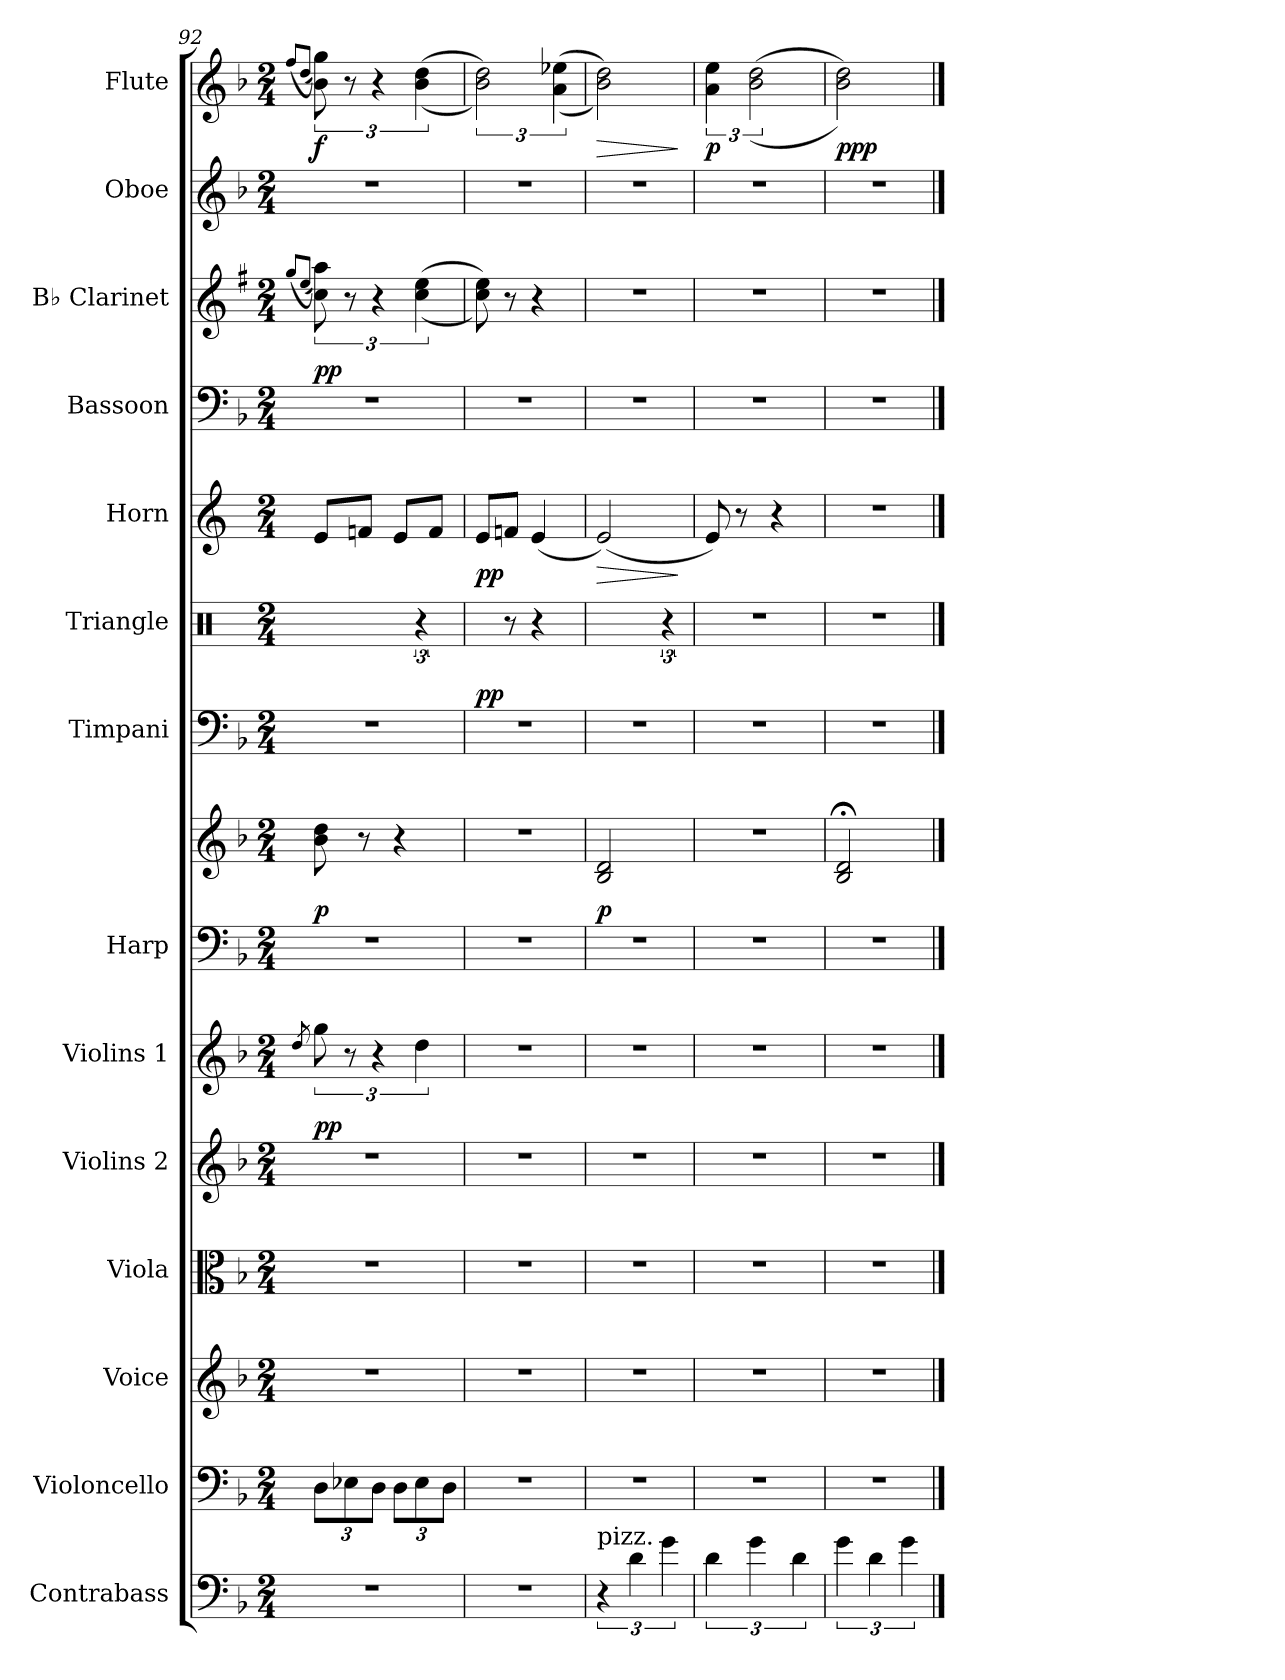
**kern	**kern	**kern	**kern	**kern	**dynam	**kern	**kern	**kern	**dynam	**kern	**dynam	**kern	**kern	**dynam	**kern	**dynam	**kern	**kern	**kern	**dynam
*part14	*part13	*part12	*part11	*part10	*part10	*part9	*part8	*part8	*part8	*part7	*part7	*part6	*part5	*part5	*part4	*part4	*part3	*part2	*part1	*part1
*staff15	*staff14	*staff13	*staff12	*staff11	*staff11	*staff10	*staff9	*staff8	*staff8/9	*staff7	*staff7	*staff6	*staff5	*staff5	*staff4	*staff4	*staff3	*staff2	*staff1	*staff1
*I"Contrabass	*I"Violoncello	*I"Voice	*I"Viola	*I"Violins 2	*	*I"Violins 1	*I"Harp	*	*	*I"Timpani	*	*I"Triangle	*I"Horn	*	*I"Bassoon	*	*I"B♭ Clarinet	*I"Oboe	*I"Flute	*
*I'Cb.	*I'Vlc.	*I'Vo.	*I'Vla.	*I'Vlns. 2	*	*I'Vlns. 1	*I'Hrp.	*	*	*I'Timp.	*	*I'Trgl.	*I'Hn.	*	*I'Bsn.	*	*I'B♭ Cl.	*I'Ob.	*I'Fl.	*
*clefF4	*clefF4	*clefG2	*clefC3	*clefG2	*	*clefG2	*clefF4	*clefG2	*	*clefF4	*	*clefX	*clefG2	*	*clefF4	*	*clefG2	*clefG2	*clefG2	*
*ITrd7c12	*	*	*	*	*	*	*	*	*	*	*	*	*ITrd4c7	*	*	*	*ITrd1c2	*	*	*
*k[b-]	*k[b-]	*k[b-]	*k[b-]	*k[b-]	*	*k[b-]	*k[b-]	*k[b-]	*	*k[b-]	*	*k[]	*k[b-]	*	*k[b-]	*	*k[b-]	*k[b-]	*k[b-]	*
*F:	*F:	*F:	*F:	*F:	*	*F:	*F:	*F:	*	*F:	*	*C:	*F:	*	*F:	*	*F:	*F:	*F:	*
*M2/4	*M2/4	*M2/4	*M2/4	*M2/4	*	*M2/4	*M2/4	*M2/4	*	*M2/4	*	*M2/4	*M2/4	*	*M2/4	*	*M2/4	*M2/4	*M2/4	*
=92	=92	=92	=92	=92	=92	=92	=92	=92	=92	=92	=92	=92	=92	=92	=92	=92	=92	=92	=92	=92
.	.	.	.	.	.	.	.	.	.	.	.	.	.	.	.	.	(8qff/L	.	(8qff/L	.
.	.	.	.	.	.	8qdd/	.	.	.	.	.	.	.	.	.	.	(8qdd/J	.	(8qdd/J	.
*	*Xbrackettup	*	*	*	*	*	*	*	*	*	*	*	*	*	*	*	*	*	*	*
!	!	!	!	!	!LO:DY:a	!	!	!	!LO:DY:a=2	!	!	!	!	!	!	!LO:DY:a	!	!	!	!LO:DY:b
2r	12D\L	2r	2r	2r	pp	12gg\	2r	8b-\ 8dd\	p	2r	.	6R\	8A/L	.	2r	pp	12b-\ 12gg\))	2r	12b-\ 12gg\))	f
.	12E-X\	.	.	.	.	12r	.	.	.	.	.	.	.	.	.	.	12r	.	12r	.
.	.	.	.	.	.	.	.	8r	.	.	.	.	8B-X/J	.	.	.	.	.	.	.
.	12D\J	.	.	.	.	6r	.	.	.	.	.	6R\	.	.	.	.	6r	.	6r	.
.	12D\L	.	.	.	.	.	.	4r	.	.	.	.	8A/L	.	.	.	.	.	.	.
.	12E-\	.	.	.	.	6dd\	.	.	.	.	.	6r	.	.	.	.	((6b-\ 6dd\	.	((6b-\ 6dd\	.
.	.	.	.	.	.	.	.	.	.	.	.	.	8B-/J	.	.	.	.	.	.	.
.	12D\J	.	.	.	.	.	.	.	.	.	.	.	.	.	.	.	.	.	.	.
=93	=93	=93	=93	=93	=93	=93	=93	=93	=93	=93	=93	=93	=93	=93	=93	=93	=93	=93	=93	=93
!	!	!	!	!	!	!	!	!	!	!	!LO:DY:a	!	!	!LO:DY:b	!	!	!	!	!	!
2r	2r	2r	2r	2r	.	2r	2r	2r	.	2r	pp	8R\	8A/L	pp	2r	.	8b-\ 8dd\))	2r	3b-\ 3dd\))	.
.	.	.	.	.	.	.	.	.	.	.	.	8r	8B-X/J	.	.	.	8r	.	.	.
.	.	.	.	.	.	.	.	.	.	.	.	4r	(4A/	.	.	.	4r	.	.	.
.	.	.	.	.	.	.	.	.	.	.	.	.	.	.	.	.	.	.	((6a\ 6ee-X\	.
!!LO:PB:g=z
=94	=94	=94	=94	=94	=94	=94	=94	=94	=94	=94	=94	=94	=94	=94	=94	=94	=94	=94	=94	=94
!LO:TX:a:t=pizz.	!	!	!	!	!	!	!	!	!	!	!	!	!	!	!	!	!	!	!	!
!	!	!	!	!	!	!	!	!	!LO:DY:a=2	!	!	!	!	!LO:HP:b	!	!	!	!	!	!LO:HP:b
6r	2r	2r	2r	2r	.	2r	2r	2B-/ 2d/	p	2r	.	6R\	(2A/)	>	2r	.	2r	2r	2b-\ 2dd\))	>
6D\	.	.	.	.	.	.	.	.	.	.	.	6R\	.	.	.	.	.	.	.	.
6G\	.	.	.	.	.	.	.	.	.	.	.	6r	.	.	.	.	.	.	.	.
.	.	.	.	.	.	.	.	.	.	.	.	.	.	]	.	.	.	.	.	]
=95	=95	=95	=95	=95	=95	=95	=95	=95	=95	=95	=95	=95	=95	=95	=95	=95	=95	=95	=95	=95
!	!	!	!	!	!	!	!	!	!	!	!	!	!	!	!	!	!	!	!	!LO:DY:b
6D\	2r	2r	2r	2r	.	2r	2r	2r	.	2r	.	2r	8A/)	.	2r	.	2r	2r	6a\ 6ee\	p
.	.	.	.	.	.	.	.	.	.	.	.	.	8r	.	.	.	.	.	.	.
6G\	.	.	.	.	.	.	.	.	.	.	.	.	.	.	.	.	.	.	((3b-\ 3dd\	.
.	.	.	.	.	.	.	.	.	.	.	.	.	4r	.	.	.	.	.	.	.
6D\	.	.	.	.	.	.	.	.	.	.	.	.	.	.	.	.	.	.	.	.
=96	=96	=96	=96	=96	=96	=96	=96	=96	=96	=96	=96	=96	=96	=96	=96	=96	=96	=96	=96	=96
!	!	!	!	!	!	!	!	!	!	!	!	!	!	!	!	!	!	!	!	!LO:DY:b
6G\	2r	2r	2r	2r	.	2r	2r	2B-/;< 2d/;<	.	2r	.	2r	2r	.	2r	.	2r	2r	2b-\ 2dd\))	ppp
6D\	.	.	.	.	.	.	.	.	.	.	.	.	.	.	.	.	.	.	.	.
6G\	.	.	.	.	.	.	.	.	.	.	.	.	.	.	.	.	.	.	.	.
==	==	==	==	==	==	==	==	==	==	==	==	==	==	==	==	==	==	==	==	==
*-	*-	*-	*-	*-	*-	*-	*-	*-	*-	*-	*-	*-	*-	*-	*-	*-	*-	*-	*-	*-
